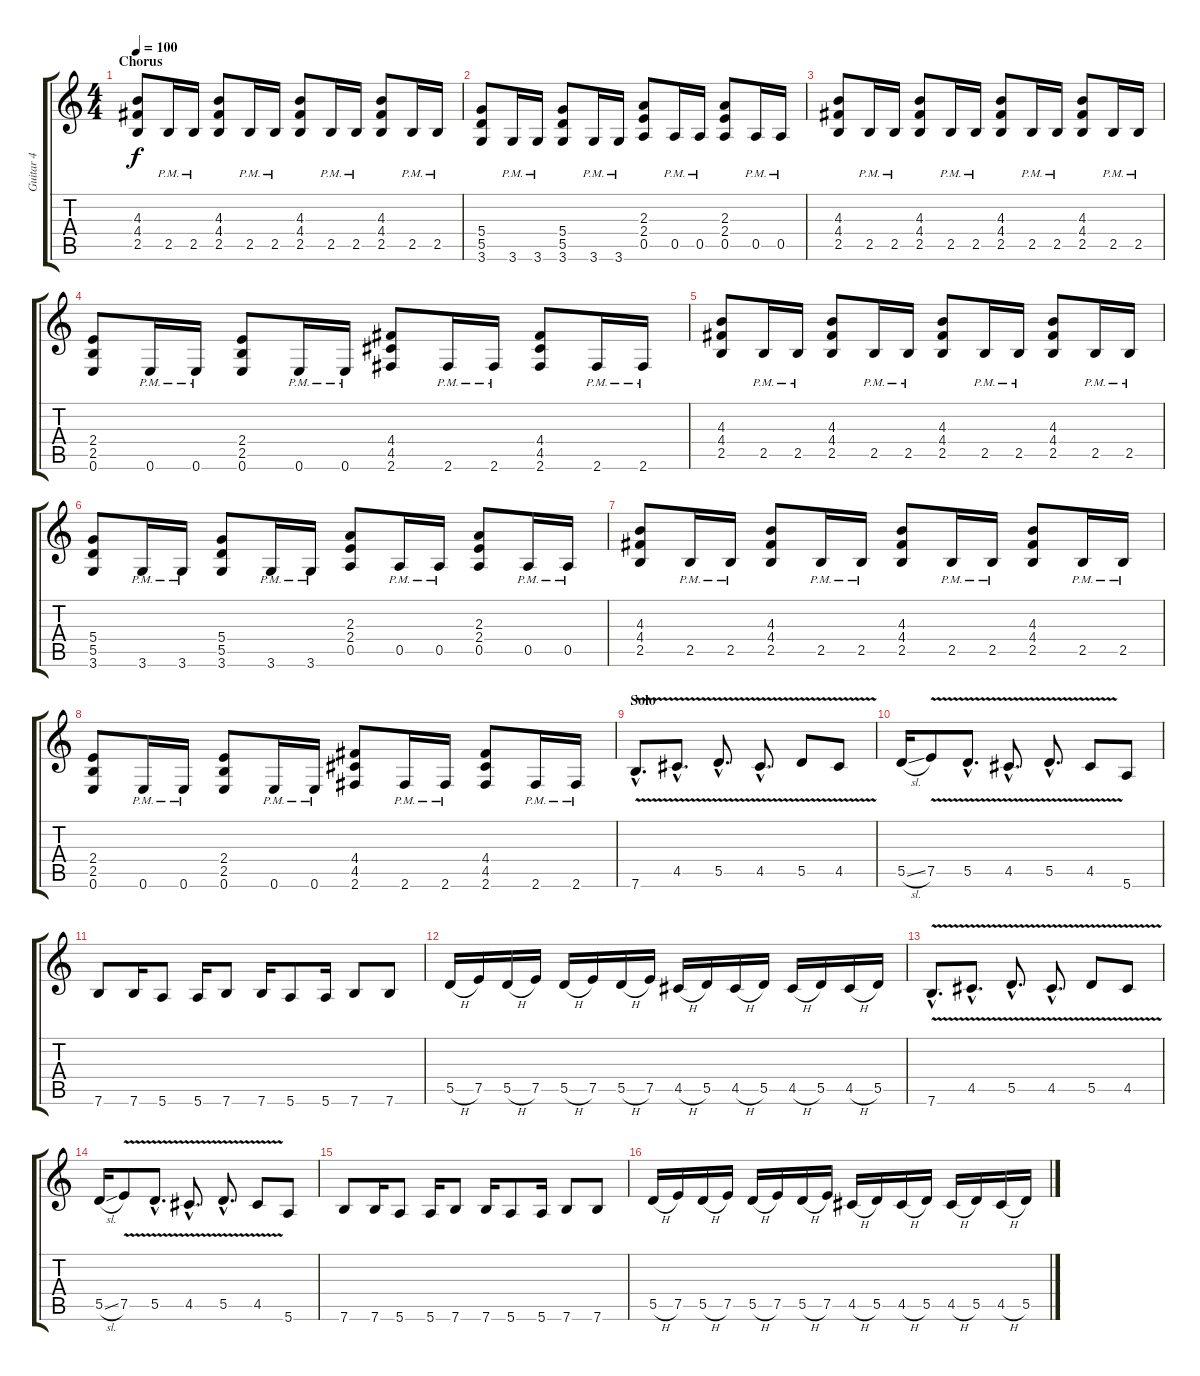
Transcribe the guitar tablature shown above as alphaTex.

\track ("Guitar 4" "Guitar 4") {instrument distortionguitar}
\staff {score tabs}
\tuning (E4 B3 G3 D3 A2 E2) {hide}
\ts (4 4)
\section ("" "Chorus")
\tempo 100
\clef g2
\ks c
(4.3 4.4 2.5).8{dy f} 2.5{pm}.16 2.5{pm}.16 (4.3 4.4 2.5).8 2.5{pm}.16 2.5{pm}.16 (4.3 4.4 2.5).8 2.5{pm}.16 2.5{pm}.16 (4.3 4.4 2.5).8 2.5{pm}.16 2.5{pm}.16 |
(5.4 5.5 3.6).8 3.6{pm}.16 3.6{pm}.16 (5.4 5.5 3.6).8 3.6{pm}.16 3.6{pm}.16 (2.3 2.4 0.5).8 0.5{pm}.16 0.5{pm}.16 (2.3 2.4 0.5).8 0.5{pm}.16 0.5{pm}.16 |
(4.3 4.4 2.5).8 2.5{pm}.16 2.5{pm}.16 (4.3 4.4 2.5).8 2.5{pm}.16 2.5{pm}.16 (4.3 4.4 2.5).8 2.5{pm}.16 2.5{pm}.16 (4.3 4.4 2.5).8 2.5{pm}.16 2.5{pm}.16 |
(2.4 2.5 0.6).8 0.6{pm}.16 0.6{pm}.16 (2.4 2.5 0.6).8 0.6{pm}.16 0.6{pm}.16 (4.4 4.5 2.6).8 2.6{pm}.16 2.6{pm}.16 (4.4 4.5 2.6).8 2.6{pm}.16 2.6{pm}.16 |
(4.3 4.4 2.5).8 2.5{pm}.16 2.5{pm}.16 (4.3 4.4 2.5).8 2.5{pm}.16 2.5{pm}.16 (4.3 4.4 2.5).8 2.5{pm}.16 2.5{pm}.16 (4.3 4.4 2.5).8 2.5{pm}.16 2.5{pm}.16 |
(5.4 5.5 3.6).8 3.6{pm}.16 3.6{pm}.16 (5.4 5.5 3.6).8 3.6{pm}.16 3.6{pm}.16 (2.3 2.4 0.5).8 0.5{pm}.16 0.5{pm}.16 (2.3 2.4 0.5).8 0.5{pm}.16 0.5{pm}.16 |
(4.3 4.4 2.5).8 2.5{pm}.16 2.5{pm}.16 (4.3 4.4 2.5).8 2.5{pm}.16 2.5{pm}.16 (4.3 4.4 2.5).8 2.5{pm}.16 2.5{pm}.16 (4.3 4.4 2.5).8 2.5{pm}.16 2.5{pm}.16 |
(2.4 2.5 0.6).8 0.6{pm}.16 0.6{pm}.16 (2.4 2.5 0.6).8 0.6{pm}.16 0.6{pm}.16 (4.4 4.5 2.6).8 2.6{pm}.16 2.6{pm}.16 (4.4 4.5 2.6).8 2.6{pm}.16 2.6{pm}.16 |
\section ("" "Solo")
7.6{v hac}.8{d} 4.5{v hac}.8{d} 5.5{v hac}.8{d} 4.5{v hac}.8{d} 5.5{v}.8 4.5{v}.8 |
5.5{sl}.16 7.5{v}.8 5.5{v hac}.8{d} 4.5{v hac}.8{d} 5.5{v hac}.8{d} 4.5{v}.8 5.6.8 |
7.6.8 7.6.16 5.6.8 5.6.16 7.6.8 7.6.16 5.6.8 5.6.16 7.6.8 7.6.8 |
5.5{h}.16 7.5.16 5.5{h}.16 7.5.16 5.5{h}.16 7.5.16 5.5{h}.16 7.5.16 4.5{h}.16 5.5.16 4.5{h}.16 5.5.16 4.5{h}.16 5.5.16 4.5{h}.16 5.5.16 |
7.6{v hac}.8{d} 4.5{v hac}.8{d} 5.5{v hac}.8{d} 4.5{v hac}.8{d} 5.5{v}.8 4.5{v}.8 |
5.5{sl}.16 7.5{v}.8 5.5{v hac}.8{d} 4.5{v hac}.8{d} 5.5{v hac}.8{d} 4.5{v}.8 5.6.8 |
7.6.8 7.6.16 5.6.8 5.6.16 7.6.8 7.6.16 5.6.8 5.6.16 7.6.8 7.6.8 |
5.5{h}.16 7.5.16 5.5{h}.16 7.5.16 5.5{h}.16 7.5.16 5.5{h}.16 7.5.16 4.5{h}.16 5.5.16 4.5{h}.16 5.5.16 4.5{h}.16 5.5.16 4.5{h}.16 5.5.16
